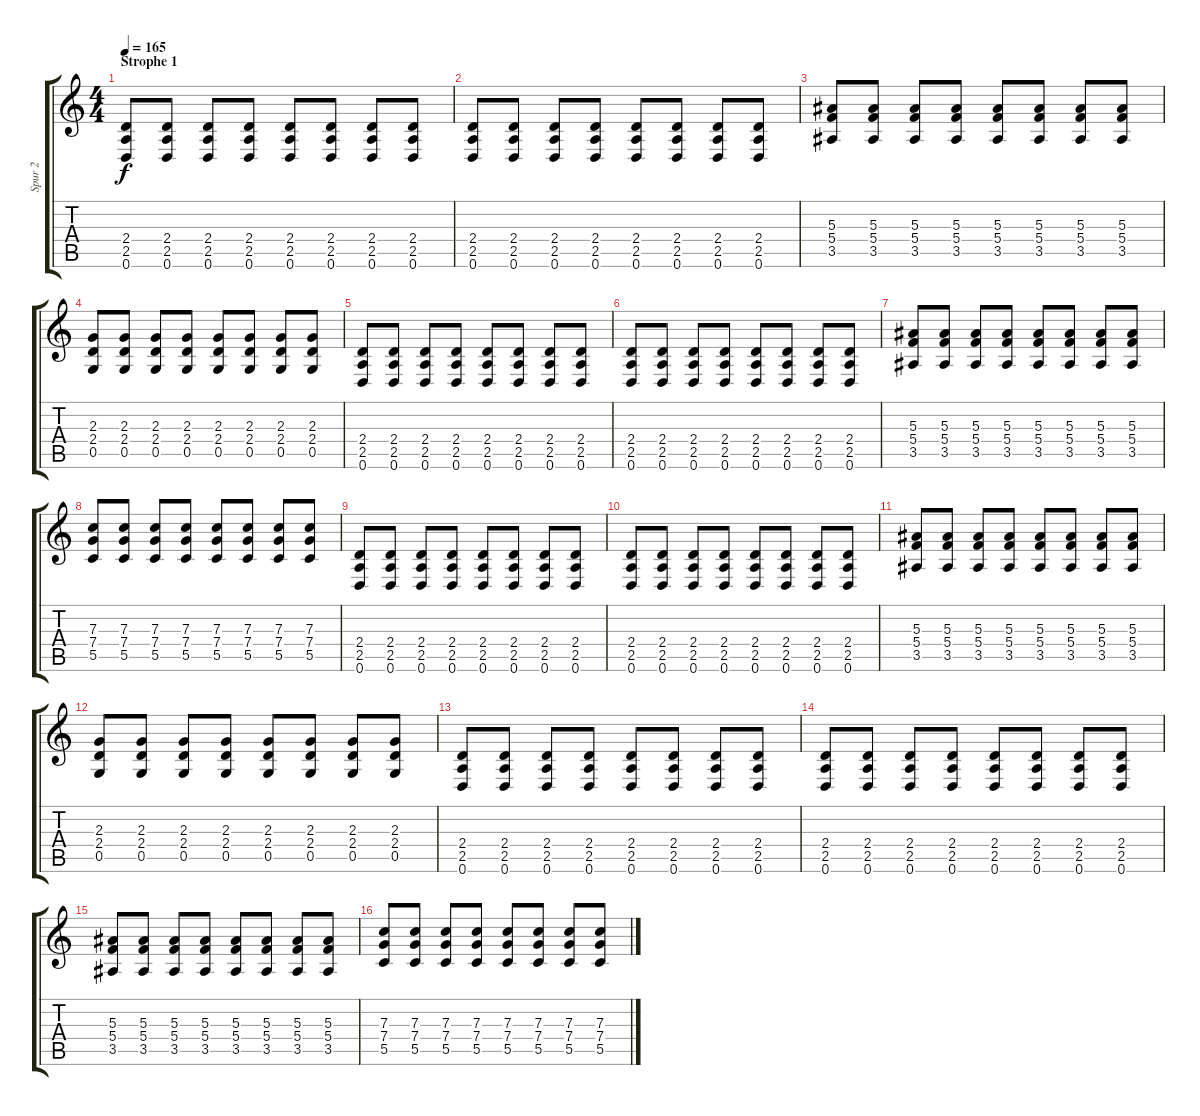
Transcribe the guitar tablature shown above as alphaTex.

\track ("Spur 2" "Spur 2") {instrument distortionguitar}
\staff {score tabs}
\tuning (D4 A3 F3 C3 G2 D2) {hide}
\ts (4 4)
\section ("" "Strophe 1")
\tempo 165
\clef g2
\ks c
(2.4 2.5 0.6).8{dy f} (2.4 2.5 0.6).8 (2.4 2.5 0.6).8 (2.4 2.5 0.6).8 (2.4 2.5 0.6).8 (2.4 2.5 0.6).8 (2.4 2.5 0.6).8 (2.4 2.5 0.6).8 |
(2.4 2.5 0.6).8 (2.4 2.5 0.6).8 (2.4 2.5 0.6).8 (2.4 2.5 0.6).8 (2.4 2.5 0.6).8 (2.4 2.5 0.6).8 (2.4 2.5 0.6).8 (2.4 2.5 0.6).8 |
(5.3 5.4 3.5).8 (5.3 5.4 3.5).8 (5.3 5.4 3.5).8 (5.3 5.4 3.5).8 (5.3 5.4 3.5).8 (5.3 5.4 3.5).8 (5.3 5.4 3.5).8 (5.3 5.4 3.5).8 |
(2.3 2.4 0.5).8 (2.3 2.4 0.5).8 (2.3 2.4 0.5).8 (2.3 2.4 0.5).8 (2.3 2.4 0.5).8 (2.3 2.4 0.5).8 (2.3 2.4 0.5).8 (2.3 2.4 0.5).8 |
(2.4 2.5 0.6).8 (2.4 2.5 0.6).8 (2.4 2.5 0.6).8 (2.4 2.5 0.6).8 (2.4 2.5 0.6).8 (2.4 2.5 0.6).8 (2.4 2.5 0.6).8 (2.4 2.5 0.6).8 |
(2.4 2.5 0.6).8 (2.4 2.5 0.6).8 (2.4 2.5 0.6).8 (2.4 2.5 0.6).8 (2.4 2.5 0.6).8 (2.4 2.5 0.6).8 (2.4 2.5 0.6).8 (2.4 2.5 0.6).8 |
(5.3 5.4 3.5).8 (5.3 5.4 3.5).8 (5.3 5.4 3.5).8 (5.3 5.4 3.5).8 (5.3 5.4 3.5).8 (5.3 5.4 3.5).8 (5.3 5.4 3.5).8 (5.3 5.4 3.5).8 |
(7.3 7.4 5.5).8 (7.3 7.4 5.5).8 (7.3 7.4 5.5).8 (7.3 7.4 5.5).8 (7.3 7.4 5.5).8 (7.3 7.4 5.5).8 (7.3 7.4 5.5).8 (7.3 7.4 5.5).8 |
(2.4 2.5 0.6).8 (2.4 2.5 0.6).8 (2.4 2.5 0.6).8 (2.4 2.5 0.6).8 (2.4 2.5 0.6).8 (2.4 2.5 0.6).8 (2.4 2.5 0.6).8 (2.4 2.5 0.6).8 |
(2.4 2.5 0.6).8 (2.4 2.5 0.6).8 (2.4 2.5 0.6).8 (2.4 2.5 0.6).8 (2.4 2.5 0.6).8 (2.4 2.5 0.6).8 (2.4 2.5 0.6).8 (2.4 2.5 0.6).8 |
(5.3 5.4 3.5).8 (5.3 5.4 3.5).8 (5.3 5.4 3.5).8 (5.3 5.4 3.5).8 (5.3 5.4 3.5).8 (5.3 5.4 3.5).8 (5.3 5.4 3.5).8 (5.3 5.4 3.5).8 |
(2.3 2.4 0.5).8 (2.3 2.4 0.5).8 (2.3 2.4 0.5).8 (2.3 2.4 0.5).8 (2.3 2.4 0.5).8 (2.3 2.4 0.5).8 (2.3 2.4 0.5).8 (2.3 2.4 0.5).8 |
(2.4 2.5 0.6).8 (2.4 2.5 0.6).8 (2.4 2.5 0.6).8 (2.4 2.5 0.6).8 (2.4 2.5 0.6).8 (2.4 2.5 0.6).8 (2.4 2.5 0.6).8 (2.4 2.5 0.6).8 |
(2.4 2.5 0.6).8 (2.4 2.5 0.6).8 (2.4 2.5 0.6).8 (2.4 2.5 0.6).8 (2.4 2.5 0.6).8 (2.4 2.5 0.6).8 (2.4 2.5 0.6).8 (2.4 2.5 0.6).8 |
(5.3 5.4 3.5).8 (5.3 5.4 3.5).8 (5.3 5.4 3.5).8 (5.3 5.4 3.5).8 (5.3 5.4 3.5).8 (5.3 5.4 3.5).8 (5.3 5.4 3.5).8 (5.3 5.4 3.5).8 |
(7.3 7.4 5.5).8 (7.3 7.4 5.5).8 (7.3 7.4 5.5).8 (7.3 7.4 5.5).8 (7.3 7.4 5.5).8 (7.3 7.4 5.5).8 (7.3 7.4 5.5).8 (7.3 7.4 5.5).8
